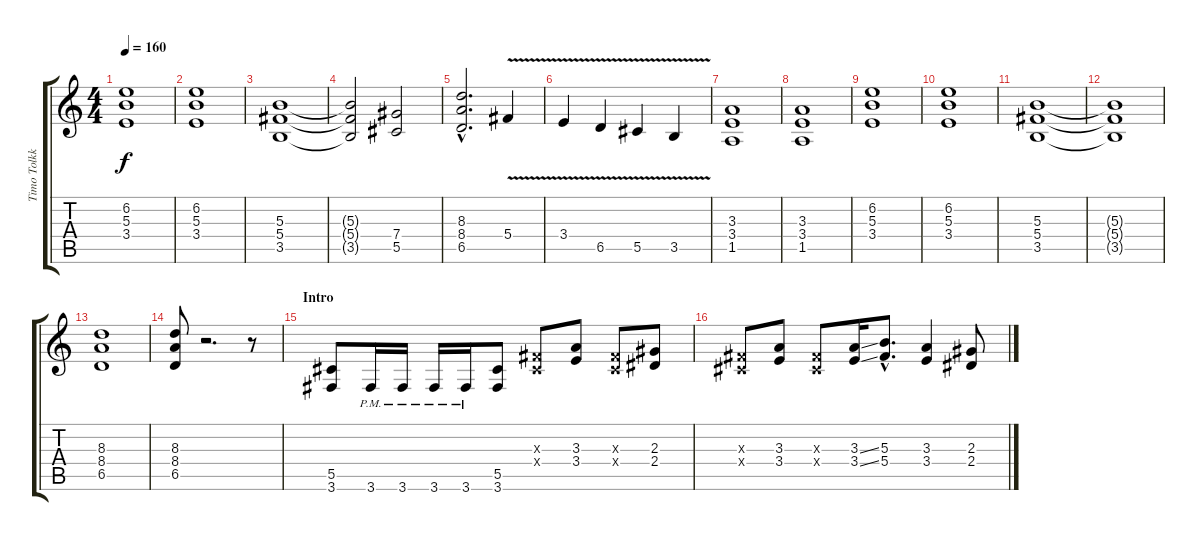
\track ("Timo Tolkki / Solo" "Timo Tolkk") {instrument distortionguitar}
\staff {score tabs}
\tuning (Eb4 Bb3 Gb3 Db3 Ab2 Eb2) {hide}
\ts (4 4)
\tempo 160
\clef g2
\ks c
(6.2 5.3 3.4).1{dy f} |
(6.2 5.3 3.4).1 |
(5.3 5.4 3.5).1 |
(5.3{t} 5.4{t} 3.5{t}).2 (7.4 5.5).2 |
(8.3{hac} 8.4{hac} 6.5{hac}).2{d} 5.4{v}.4 |
3.4{v}.4 6.5{v}.4 5.5{v}.4 3.5{v}.4 |
(3.3 3.4 1.5).1 |
(3.3 3.4 1.5).1 |
(6.2 5.3 3.4).1 |
(6.2 5.3 3.4).1 |
(5.3 5.4 3.5).1 |
(5.3{t} 5.4{t} 3.5{t}).1 |
(8.3 8.4 6.5).1 |
(8.3 8.4 6.5).8 r.2{d} r.8 |
\section ("" "Intro")
(5.5 3.6).8 3.6{pm}.16 3.6{pm}.16 3.6{pm}.16 3.6{pm}.16 (5.5 3.6).8 (0.3{x} 0.4{x}).8 (3.3 3.4).8 (0.3{x} 0.4{x}).8 (2.3 2.4).8 |
(0.3{x} 0.4{x}).8 (3.3 3.4).8 (0.3{x} 0.4{x}).8 (3.3{ss} 3.4{ss}).16 (5.3{hac} 5.4{hac}).8{d} (3.3 3.4).4 (2.3 2.4).8
